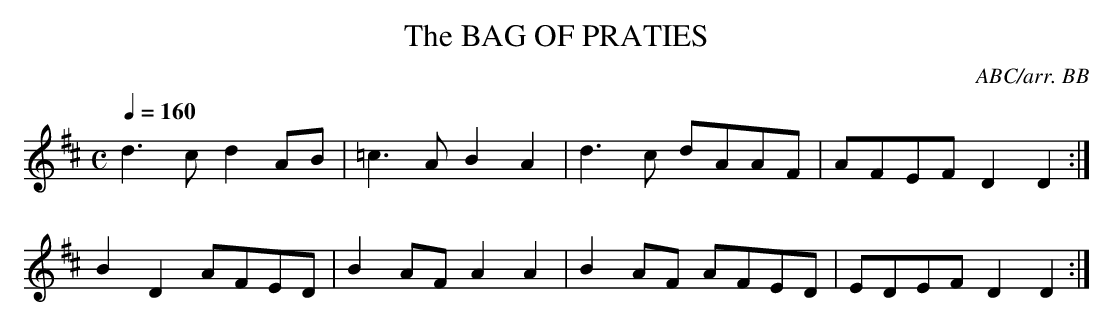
X:1
T:BAG OF PRATIES, The
C:ABC/arr. BB
Y:"quick"
supposed to be. Sounds almost like a march! (Note B part
is not repeated in source.)
L:1/8
M:C
Q:1/4=160
K:D
d3c d2AB|=c3A B2A2|d3c dAAF|AFEF D2D2 :|
B2D2 AFED|B2AF A2A2|B2AF AFED|EDEF D2D2:|
